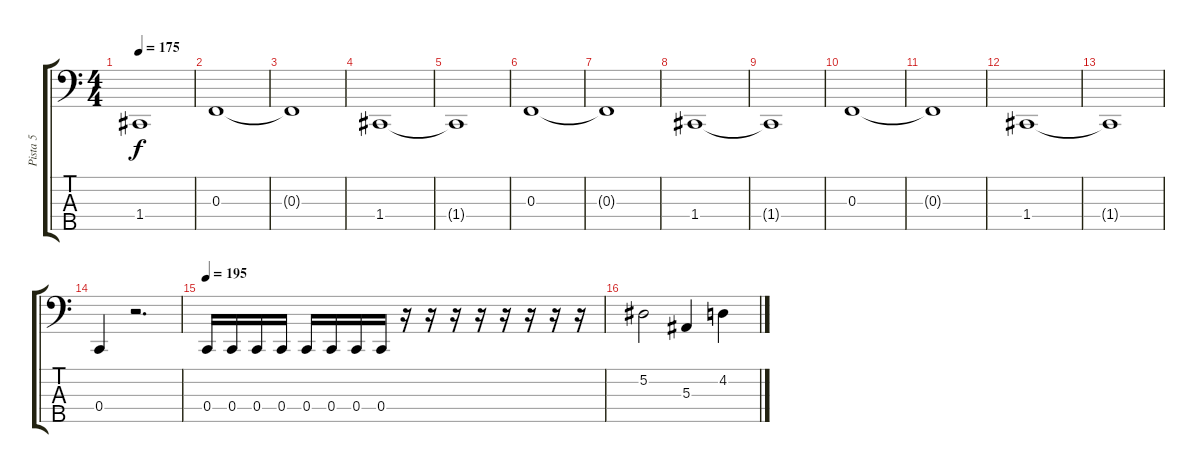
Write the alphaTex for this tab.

\track ("Pista 5" "Pista 5") {instrument electricbasspick}
\staff {score tabs}
\tuning (Eb2 Bb1 F1 C1 G0) {hide}
\ts (4 4)
\tempo 175
\clef f4
\ks c
1.4{t}.1{dy f} |
0.3.1 |
0.3{t}.1 |
1.4.1 |
1.4{t}.1 |
0.3.1 |
0.3{t}.1 |
1.4.1 |
1.4{t}.1 |
0.3.1 |
0.3{t}.1 |
1.4.1 |
1.4{t}.1 |
0.4.4 r.2{d} |
\tempo 195
0.4.16 0.4.16 0.4.16 0.4.16 0.4.16 0.4.16 0.4.16 0.4.16 r.16 r.16 r.16 r.16 r.16 r.16 r.16 r.16 |
5.2.2 5.3.4 4.2.4
